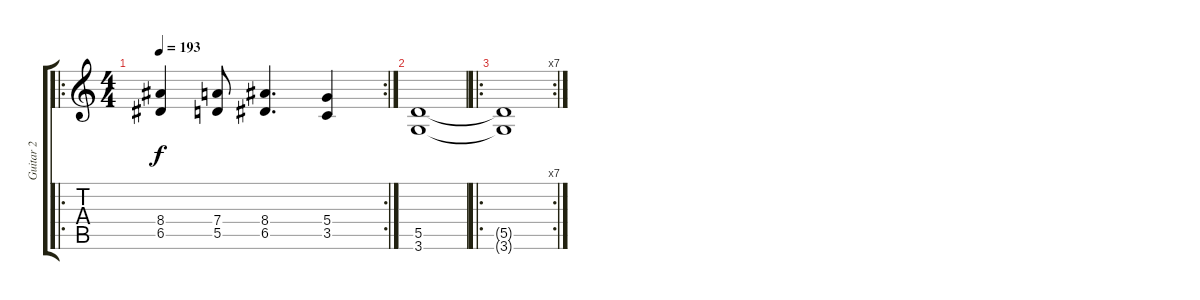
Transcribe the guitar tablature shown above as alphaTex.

\track ("Guitar 2" "Guitar 2") {instrument overdrivenguitar}
\staff {score tabs}
\tuning (E4 B3 G3 D3 A2 E2) {hide}
\ro
\rc 2
\ts (4 4)
\tempo 193
\clef g2
\ks c
(8.4 6.5).4{dy f} (7.4 5.5).8 (8.4 6.5).4{d} (5.4 3.5).4 |
(5.5 3.6).1 |
\ro
\rc 7
(5.5{t} 3.6{t}).1
